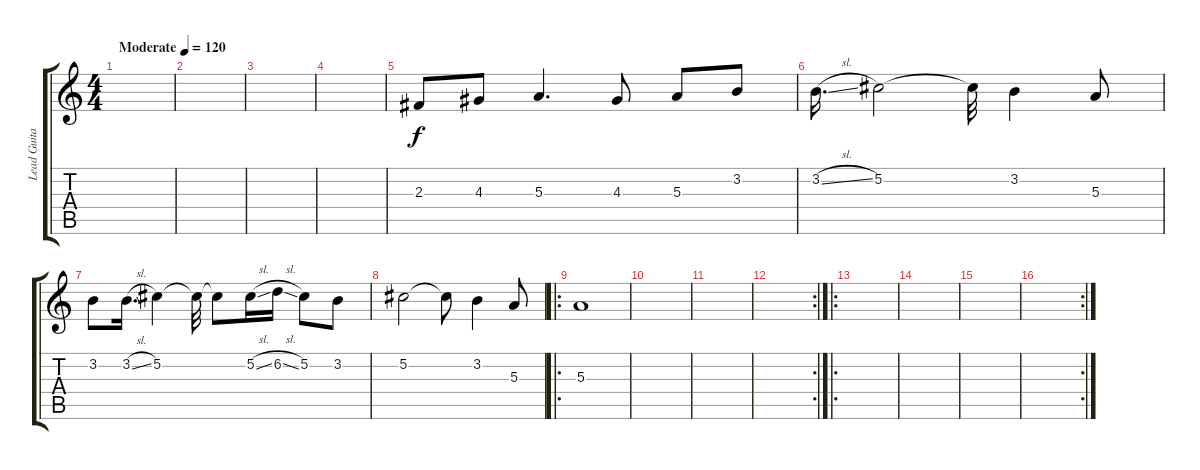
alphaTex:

\track ("Lead Guitar 1" "Lead Guita") {instrument acousticguitarnylon}
\staff {score tabs}
\tuning (Db4 Ab3 E3 B2 Gb2 Db2) {hide}
\ts (4 4)
\tempo (120 "Moderate")
\clef g2
\ks c
|
|
|
|
2.3.8 4.3.8 5.3.4{d} 4.3.8 5.3.8 3.2.8 |
3.2{sl}.16{d} 5.2.2 5.2{t}.32 3.2.4 5.3.8 |
3.2.8 3.2{sl}.16{d} 5.2.4 5.2{t}.32 5.2{t}.8 5.2{sl}.16 6.2{sl}.16 5.2.8 3.2.8 |
5.2.2 5.2{t}.8 3.2.4 5.3.8 |
\ro
5.3.1 |
|
|
\rc 2
|
\ro
|
|
|
\rc 2
